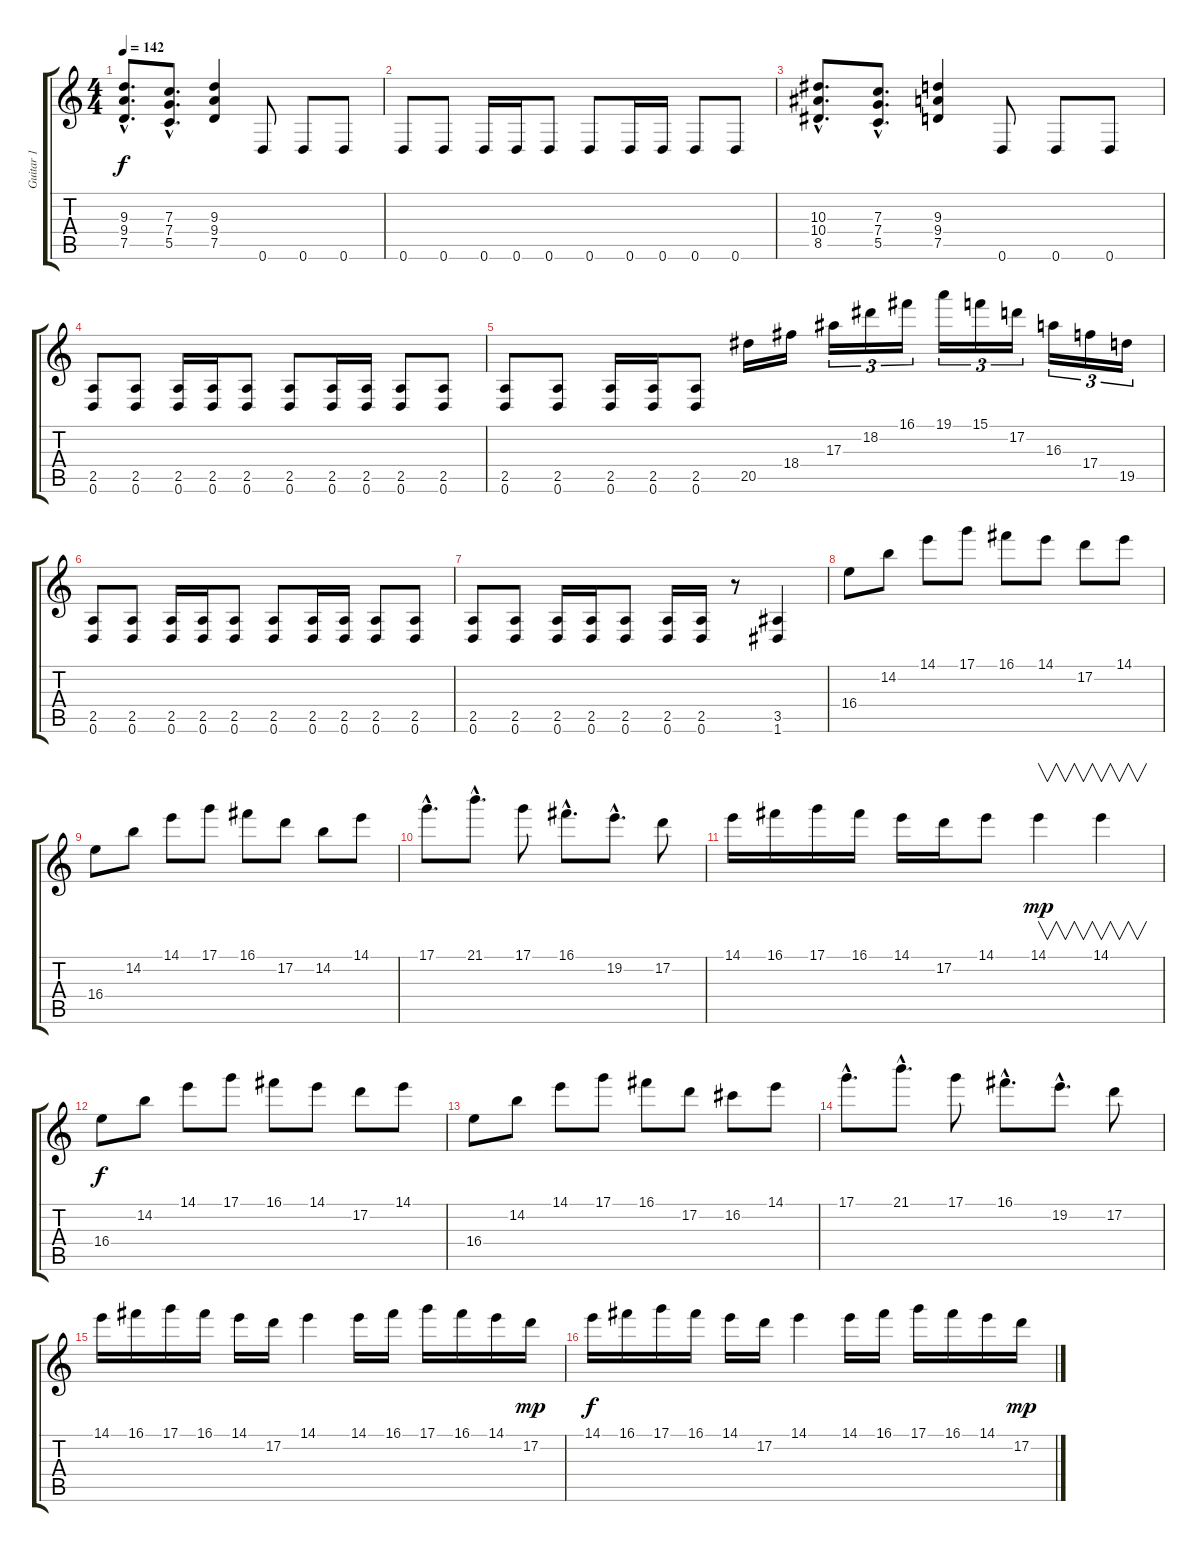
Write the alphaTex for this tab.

\track ("Guitar 1" "Guitar 1") {instrument overdrivenguitar}
\staff {score tabs}
\tuning (D4 A3 F3 C3 G2 D2) {hide}
\ts (4 4)
\tempo 142
\clef g2
\ks c
(9.3{hac} 9.4{hac} 7.5{hac}).8{d dy f} (7.3{hac} 7.4{hac} 5.5{hac}).8{d} (9.3 9.4 7.5).4 0.6.8 0.6.8 0.6.8 |
0.6.8 0.6.8 0.6.16 0.6.16 0.6.8 0.6.8 0.6.16 0.6.16 0.6.8 0.6.8 |
(10.3{hac} 10.4{hac} 8.5{hac}).8{d} (7.3{hac} 7.4{hac} 5.5{hac}).8{d} (9.3 9.4 7.5).4 0.6.8 0.6.8 0.6.8 |
(2.5 0.6).8 (2.5 0.6).8 (2.5 0.6).16 (2.5 0.6).16 (2.5 0.6).8 (2.5 0.6).8 (2.5 0.6).16 (2.5 0.6).16 (2.5 0.6).8 (2.5 0.6).8 |
(2.5 0.6).8 (2.5 0.6).8 (2.5 0.6).16 (2.5 0.6).16 (2.5 0.6).8 20.5.16 18.4.16 17.3.16{tu (3 2)} 18.2.16{tu (3 2)} 16.1.16{tu (3 2)} 19.1.16{tu (3 2)} 15.1.16{tu (3 2)} 17.2.16{tu (3 2)} 16.3.16{tu (3 2)} 17.4.16{tu (3 2)} 19.5.16{tu (3 2)} |
(2.5 0.6).8 (2.5 0.6).8 (2.5 0.6).16 (2.5 0.6).16 (2.5 0.6).8 (2.5 0.6).8 (2.5 0.6).16 (2.5 0.6).16 (2.5 0.6).8 (2.5 0.6).8 |
(2.5 0.6).8 (2.5 0.6).8 (2.5 0.6).16 (2.5 0.6).16 (2.5 0.6).8 (2.5 0.6).16 (2.5 0.6).16 r.8 (3.5 1.6).4 |
16.4.8 14.2.8 14.1.8 17.1.8 16.1.8 14.1.8 17.2.8 14.1.8 |
16.4.8 14.2.8 14.1.8 17.1.8 16.1.8 17.2.8 14.2.8 14.1.8 |
17.1{hac}.8{d} 21.1{hac}.8{d} 17.1.8 16.1{hac}.8{d} 19.2{hac}.8{d} 17.2.8 |
14.1.16 16.1.16 17.1.16 16.1.16 14.1.16 17.2.16 14.1.8 14.1.4{v dy mp} 14.1.4{v} |
16.4.8{dy f} 14.2.8 14.1.8 17.1.8 16.1.8 14.1.8 17.2.8 14.1.8 |
16.4.8 14.2.8 14.1.8 17.1.8 16.1.8 17.2.8 16.2.8 14.1.8 |
17.1{hac}.8{d} 21.1{hac}.8{d} 17.1.8 16.1{hac}.8{d} 19.2{hac}.8{d} 17.2.8 |
14.1.16 16.1.16 17.1.16 16.1.16 14.1.16 17.2.16 14.1.4 14.1.16 16.1.16 17.1.16 16.1.16 14.1.16 17.2.16{dy mp} |
14.1.16{dy f} 16.1.16 17.1.16 16.1.16 14.1.16 17.2.16 14.1.4 14.1.16 16.1.16 17.1.16 16.1.16 14.1.16 17.2.16{dy mp}
